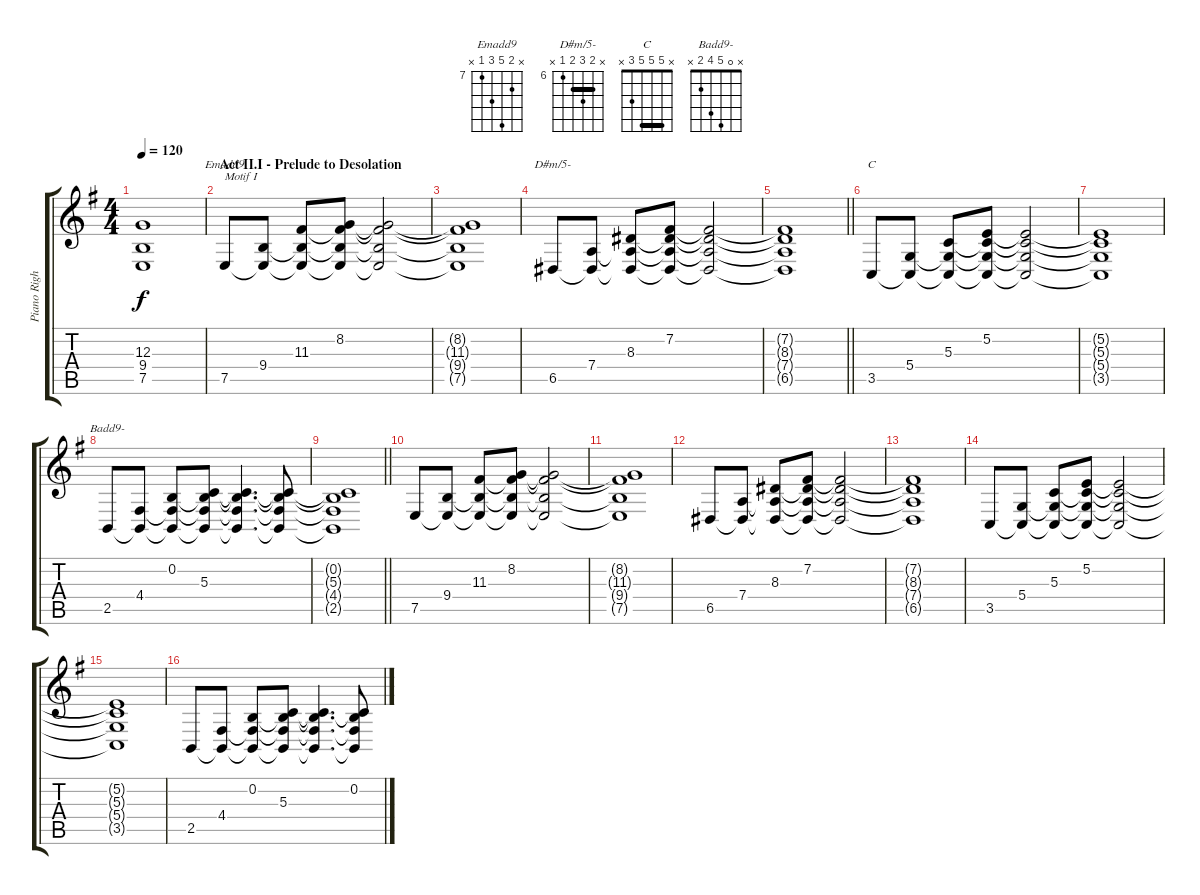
\track ("Piano Right Standard" "Piano Righ") {instrument acousticgrandpiano}
\staff {score tabs}
\tuning (E4 B3 G3 D3 A2 E2) {hide}
\chord ("Emadd9" x 8 11 9 7 x) {firstfret 7}
\chord ("D#m/5-" x 7 8 7 6 x) {firstfret 6 barre 7}
\chord ("C" x 5 5 5 3 x) {barre 5}
\chord ("Badd9-" x 0 5 4 2 x)
\ts (4 4)
\tempo 120
\clef g2
\ks eminor
(12.3{t} 9.4{t} 7.5{t}).1{dy f} |
\section ("" "Act II.I - Prelude to Desolation")
7.5.8{ch "Emadd9" txt "Motif I"} (9.4 7.5{t}).8 (11.3 9.4{t} 7.5{t}).8 (8.2 11.3{t} 9.4{t} 7.5{t}).8 (8.2{t} 11.3{t} 9.4{t} 7.5{t}).2 |
(8.2{t} 11.3{t} 9.4{t} 7.5{t}).1 |
6.5.8{ch "D#m/5-"} (7.4 6.5{t}).8 (8.3 7.4{t} 6.5{t}).8 (7.2 8.3{t} 7.4{t} 6.5{t}).8 (7.2{t} 8.3{t} 7.4{t} 6.5{t}).2 |
\barLineRight lightlight
(7.2{t} 8.3{t} 7.4{t} 6.5{t}).1 |
3.5.8{ch "C"} (5.4 3.5{t}).8 (5.3 5.4{t} 3.5{t}).8 (5.2 5.3{t} 5.4{t} 3.5{t}).8 (5.2{t} 5.3{t} 5.4{t} 3.5{t}).2 |
(5.2{t} 5.3{t} 5.4{t} 3.5{t}).1 |
2.5.8{ch "Badd9-"} (4.4 2.5{t}).8 (0.2 4.4{t} 2.5{t}).8 (0.2{t} 5.3 4.4{t} 2.5{t}).8 (0.2{t} 5.3{t} 4.4{t} 2.5{t}).4{d} (0.2{t} 5.3{t} 4.4{t} 2.5{t}).8 |
\barLineRight lightlight
(0.2{t} 5.3{t} 4.4{t} 2.5{t}).1 |
7.5.8 (9.4 7.5{t}).8 (11.3 9.4{t} 7.5{t}).8 (8.2 11.3{t} 9.4{t} 7.5{t}).8 (8.2{t} 11.3{t} 9.4{t} 7.5{t}).2 |
(8.2{t} 11.3{t} 9.4{t} 7.5{t}).1 |
6.5.8 (7.4 6.5{t}).8 (8.3 7.4{t} 6.5{t}).8 (7.2 8.3{t} 7.4{t} 6.5{t}).8 (7.2{t} 8.3{t} 7.4{t} 6.5{t}).2 |
(7.2{t} 8.3{t} 7.4{t} 6.5{t}).1 |
3.5.8 (5.4 3.5{t}).8 (5.3 5.4{t} 3.5{t}).8 (5.2 5.3{t} 5.4{t} 3.5{t}).8 (5.2{t} 5.3{t} 5.4{t} 3.5{t}).2 |
(5.2{t} 5.3{t} 5.4{t} 3.5{t}).1 |
2.5.8 (4.4 2.5{t}).8 (0.2 4.4{t} 2.5{t}).8 (0.2{t} 5.3 4.4{t} 2.5{t}).8 (0.2{t} 5.3{t} 4.4{t} 2.5{t}).4{d} (0.2 5.3{t} 4.4{t} 2.5{t}).8
